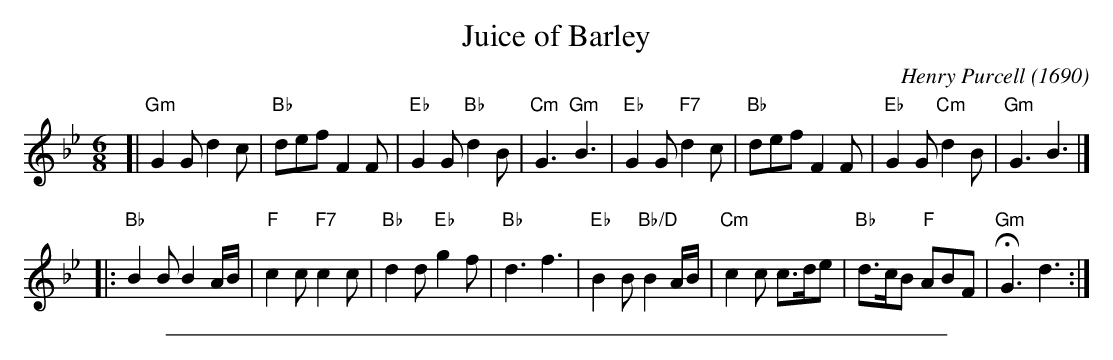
X:1
T: Juice of Barley
C: Henry Purcell (1690)
M: 6/8
L: 1/8
K: Gm
[| "Gm"G2G     d2c | "Bb"def F2F | "Eb"G2G "Bb"d2B | "Cm"G3 "Gm"B3 \
|  "Eb"G2G "F7"d2c | "Bb"def F2F | "Eb"G2G "Cm"d2B | "Gm"G3     B3 |]
|: "Bb"B2B       B2A/B/ |  "F"c2c "F7"c2c | "Bb"d2d "Eb"g2f | "Bb"d3  f3 \
|  "Eb"B2B "Bb/D"B2A/B/ | "Cm"c2c    c>de | "Bb"d>cB "F"ABF | "Gm"HG3 d3 :|
